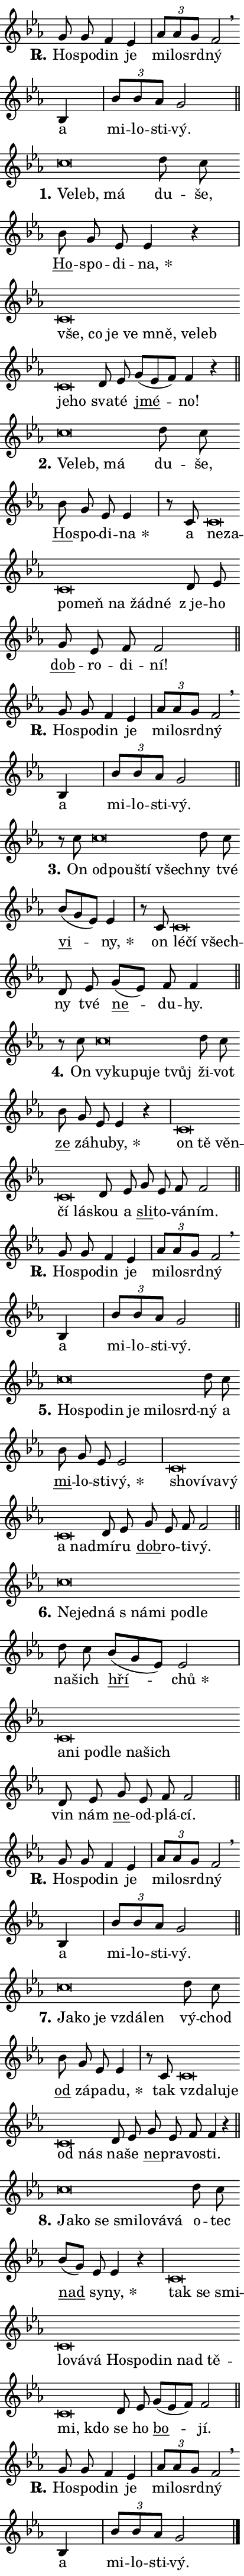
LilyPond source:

\version "2.24.0"
\header { tagline = "" }
\paper {
  indent = 0\cm
  top-margin = 0\cm
  right-margin = 0.13\cm % to fit lyric hyphens
  bottom-margin = 0\cm
  left-margin = 0\cm
  paper-width = 7\cm
  page-breaking = #ly:one-page-breaking
  system-system-spacing.basic-distance = #11
  score-system-spacing.basic-distance = #11
  ragged-last = ##f
}


%% Author: Thomas Morley
%% https://lists.gnu.org/archive/html/lilypond-user/2020-05/msg00002.html
#(define (line-position grob)
"Returns position of @var[grob} in current system:
   @code{'start}, if at first time-step
   @code{'end}, if at last time-step
   @code{'middle} otherwise
"
  (let* ((col (ly:item-get-column grob))
         (ln (ly:grob-object col 'left-neighbor))
         (rn (ly:grob-object col 'right-neighbor))
         (col-to-check-left (if (ly:grob? ln) ln col))
         (col-to-check-right (if (ly:grob? rn) rn col))
         (break-dir-left
           (and
             (ly:grob-property col-to-check-left 'non-musical #f)
             (ly:item-break-dir col-to-check-left)))
         (break-dir-right
           (and
             (ly:grob-property col-to-check-right 'non-musical #f)
             (ly:item-break-dir col-to-check-right))))
        (cond ((eqv? 1 break-dir-left) 'start)
              ((eqv? -1 break-dir-right) 'end)
              (else 'middle))))

#(define (tranparent-at-line-position vctor)
  (lambda (grob)
  "Relying on @code{line-position} select the relevant enry from @var{vctor}.
Used to determine transparency,"
    (case (line-position grob)
      ((end) (not (vector-ref vctor 0)))
      ((middle) (not (vector-ref vctor 1)))
      ((start) (not (vector-ref vctor 2))))))

noteHeadBreakVisibility =
#(define-music-function (break-visibility)(vector?)
"Makes @code{NoteHead}s transparent relying on @var{break-visibility}"
#{
  \override NoteHead.transparent =
    #(tranparent-at-line-position break-visibility)
#})

#(define delete-ledgers-for-transparent-note-heads
  (lambda (grob)
    "Reads whether a @code{NoteHead} is transparent.
If so this @code{NoteHead} is removed from @code{'note-heads} from
@var{grob}, which is supposed to be @code{LedgerLineSpanner}.
As a result ledgers are not printed for this @code{NoteHead}"
    (let* ((nhds-array (ly:grob-object grob 'note-heads))
           (nhds-list
             (if (ly:grob-array? nhds-array)
                 (ly:grob-array->list nhds-array)
                 '()))
           ;; Relies on the transparent-property being done before
           ;; Staff.LedgerLineSpanner.after-line-breaking is executed.
           ;; This is fragile ...
           (to-keep
             (remove
               (lambda (nhd)
                 (ly:grob-property nhd 'transparent #f))
               nhds-list)))
      ;; TODO find a better method to iterate over grob-arrays, similiar
      ;; to filter/remove etc for lists
      ;; For now rebuilt from scratch
      (set! (ly:grob-object grob 'note-heads)  '())
      (for-each
        (lambda (nhd)
          (ly:pointer-group-interface::add-grob grob 'note-heads nhd))
        to-keep))))

squashNotes = {
  \override NoteHead.X-extent = #'(-0.2 . 0.2)
  \override NoteHead.Y-extent = #'(-0.75 . 0)
  \override NoteHead.stencil =
    #(lambda (grob)
       (let ((pos (ly:grob-property grob 'staff-position)))
         (begin
           (if (< pos -7) (display "ERROR: Lower brevis then expected\n") (display "OK: Expected brevis position\n"))
           (if (<= pos -6) ly:text-interface::print ly:note-head::print))))
}
unSquashNotes = {
  \revert NoteHead.X-extent
  \revert NoteHead.Y-extent
  \revert NoteHead.stencil
}

hideNotes = \noteHeadBreakVisibility #begin-of-line-visible
unHideNotes = \noteHeadBreakVisibility #all-visible

% work-around for resetting accidentals
% https://lilypond.org/doc/v2.23/Documentation/notation/displaying-rhythms#unmetered-music
cadenzaMeasure = {
  \cadenzaOff
  \partial 1024 s1024
  \cadenzaOn
}

#(define-markup-command (accent layout props text) (markup?)
  "Underline accented syllable"
  (interpret-markup layout props
    #{\markup \override #'(offset . 4.3) \underline { #text }#}))

responsum = \markup \concat {
  "R" \hspace #-1.05 \path #0.1 #'((moveto 0 0.07) (lineto 0.9 0.8)) \hspace #0.05 "."
}

spaceSize = #0.6828661417322834 % exact space size for TeX Gyre Schola

\layout {
  \context {
    \Staff
    \remove "Time_signature_engraver"
    \override LedgerLineSpanner.after-line-breaking = #delete-ledgers-for-transparent-note-heads
  }
  \context {
    \Lyrics {
      \override LyricSpace.minimum-distance = \spaceSize
      \override LyricText.font-name = #"TeX Gyre Schola"
      \override LyricText.font-size = 1
      \override StanzaNumber.font-name = #"TeX Gyre Schola Bold"
      \override StanzaNumber.font-size = 1
    }
  }
  \context {
    \Score 
    \override NoteHead.text =
      #(lambda (grob) 
        (let ((pos (ly:grob-property grob 'staff-position)))
          #{\markup {
            \combine
              \halign #-0.55 \raise #(if (= pos -6) 0 0.5) \override #'(thickness . 2) \draw-line #'(3.2 . 0)
              \musicglyph "noteheads.sM1"
          }#}))
  }
}

% magnetic-lyrics.ily
%
%   written by
%     Jean Abou Samra <jean@abou-samra.fr>
%     Werner Lemberg <wl@gnu.org>
%
%   adapted by
%     Jiri Hon <jiri.hon@gmail.com>
%
% Version 2022-Apr-15

% https://www.mail-archive.com/lilypond-user@gnu.org/msg149350.html

#(define (Left_hyphen_pointer_engraver context)
   "Collect syllable-hyphen-syllable occurrences in lyrics and store
them in properties.  This engraver only looks to the left.  For
example, if the lyrics input is @code{foo -- bar}, it does the
following.

@itemize @bullet
@item
Set the @code{text} property of the @code{LyricHyphen} grob between
@q{foo} and @q{bar} to @code{foo}.

@item
Set the @code{left-hyphen} property of the @code{LyricText} grob with
text @q{foo} to the @code{LyricHyphen} grob between @q{foo} and
@q{bar}.
@end itemize

Use this auxiliary engraver in combination with the
@code{lyric-@/text::@/apply-@/magnetic-@/offset!} hook."
   (let ((hyphen #f)
         (text #f))
     (make-engraver
      (acknowledgers
       ((lyric-syllable-interface engraver grob source-engraver)
        (set! text grob)))
      (end-acknowledgers
       ((lyric-hyphen-interface engraver grob source-engraver)
        ;(when (not (grob::has-interface grob 'lyric-space-interface))
          (set! hyphen grob)));)
      ((stop-translation-timestep engraver)
       (when (and text hyphen)
         (ly:grob-set-object! text 'left-hyphen hyphen))
       (set! text #f)
       (set! hyphen #f)))))

#(define (lyric-text::apply-magnetic-offset! grob)
   "If the space between two syllables is less than the value in
property @code{LyricText@/.details@/.squash-threshold}, move the right
syllable to the left so that it gets concatenated with the left
syllable.

Use this function as a hook for
@code{LyricText@/.after-@/line-@/breaking} if the
@code{Left_@/hyphen_@/pointer_@/engraver} is active."
   (let ((hyphen (ly:grob-object grob 'left-hyphen #f)))
     (when hyphen
       (let ((left-text (ly:spanner-bound hyphen LEFT)))
         (when (grob::has-interface left-text 'lyric-syllable-interface)
           (let* ((common (ly:grob-common-refpoint grob left-text X))
                  (this-x-ext (ly:grob-extent grob common X))
                  (left-x-ext
                   (begin
                     ;; Trigger magnetism for left-text.
                     (ly:grob-property left-text 'after-line-breaking)
                     (ly:grob-extent left-text common X)))
                  ;; `delta` is the gap width between two syllables.
                  (delta (- (interval-start this-x-ext)
                            (interval-end left-x-ext)))
                  (details (ly:grob-property grob 'details))
                  (threshold (assoc-get 'squash-threshold details 0.2)))
             (when (< delta threshold)
               (let* (;; We have to manipulate the input text so that
                      ;; ligatures crossing syllable boundaries are not
                      ;; disabled.  For languages based on the Latin
                      ;; script this is essentially a beautification.
                      ;; However, for non-Western scripts it can be a
                      ;; necessity.
                      (lt (ly:grob-property left-text 'text))
                      (rt (ly:grob-property grob 'text))
                      (is-space (grob::has-interface hyphen 'lyric-space-interface))
                      (space (if is-space " " ""))
                      (extra-delta (if is-space spaceSize 0))
                      ;; Append new syllable.
                      (ltrt-space (if (and (string? lt) (string? rt))
                                (string-append lt space rt)
                                (make-concat-markup (list lt space rt))))
                      ;; Right-align `ltrt` to the right side.
                      (ltrt-space-markup (grob-interpret-markup
                               grob
                               (make-translate-markup
                                (cons (interval-length this-x-ext) 0)
                                (make-right-align-markup ltrt-space)))))
                 (begin
                   ;; Don't print `left-text`.
                   (ly:grob-set-property! left-text 'stencil #f)
                   ;; Set text and stencil (which holds all collected
                   ;; syllables so far) and shift it to the left.
                   (ly:grob-set-property! grob 'text ltrt-space)
                   (ly:grob-set-property! grob 'stencil ltrt-space-markup)
                   (ly:grob-translate-axis! grob (- (- delta extra-delta)) X))))))))))


#(define (lyric-hyphen::displace-bounds-first grob)
   ;; Make very sure this callback isn't triggered too early.
   (let ((left (ly:spanner-bound grob LEFT))
         (right (ly:spanner-bound grob RIGHT)))
     (ly:grob-property left 'after-line-breaking)
     (ly:grob-property right 'after-line-breaking)
     (ly:lyric-hyphen::print grob)))

squashThreshold = #0.4

\layout {
  \context {
    \Lyrics
    \consists #Left_hyphen_pointer_engraver
    \override LyricText.after-line-breaking =
      #lyric-text::apply-magnetic-offset!
    \override LyricHyphen.stencil = #lyric-hyphen::displace-bounds-first
    \override LyricText.details.squash-threshold = \squashThreshold
    \override LyricHyphen.minimum-distance = 0
    \override LyricHyphen.minimum-length = \squashThreshold
  }
}

squashText = \override LyricText.details.squash-threshold = 9999
unSquashText = \override LyricText.details.squash-threshold = \squashThreshold

leftText = \override LyricText.self-alignment-X = #LEFT
unLeftText = \revert LyricText.self-alignment-X

starOffset = #(lambda (grob) 
                (let ((x_offset (ly:self-alignment-interface::aligned-on-x-parent grob)))
                  (if (= x_offset 0) 0 (+ x_offset 1.2))))

star = #(define-music-function (syllable)(string?)
"Append star separator at the end of a syllable"
#{
  \once \override LyricText.X-offset = #starOffset
  \lyricmode { \markup {
    #syllable
    \override #'((font-name . "TeX Gyre Schola Bold")) \hspace #0.2 \lower #0.65 \larger "*"
  } }
#})

starAccent = #(define-music-function (syllable)(string?)
"Append star separator at the end of a syllable and make accent"
#{
  \once \override LyricText.X-offset = #starOffset
  \lyricmode { \markup {
    \accent #syllable
    \override #'((font-name . "TeX Gyre Schola Bold")) \hspace #0.2 \lower #0.65 \larger "*"
  } }
#})

breath = #(define-music-function (syllable)(string?)
"Append breathing indicator at the end of a syllable"
#{
  \lyricmode { \markup { #syllable "+" } }
#})

optionalBreath = #(define-music-function (syllable)(string?)
"Append optional breathing indicator at the end of a syllable"
#{
  \lyricmode { \markup { #syllable "(+)" } }
#})


\score {
    <<
        \new Voice = "melody" { \cadenzaOn \key es \major \relative { g'8 g f4 es \cadenzaMeasure \bar "|" \tuplet 3/2 { as8[ as g] } f2 \breathe \bar "" bes,4 \cadenzaMeasure \bar "|" \tuplet 3/2 { bes'8[ bes as] } g2 \cadenzaMeasure \bar "||" \break } }
        \new Lyrics \lyricsto "melody" { \lyricmode { \set stanza = \responsum
Ho -- spo -- din je mi -- lo -- srd -- ný a mi -- lo -- sti -- vý. } }
    >>
    \layout {}
}

\score {
    <<
        \new Voice = "melody" { \cadenzaOn \key es \major \relative { \squashNotes c''\breve*1/16 \hideNotes \breve*1/16 \breve*1/16 \bar "" \unHideNotes \unSquashNotes d8 c \bar "" bes g es es4 r \cadenzaMeasure \bar "|" \squashNotes c\breve*1/16 \hideNotes \breve*1/16 \bar "" \breve*1/16 \bar "" \breve*1/16 \bar "" \breve*1/16 \bar "" \breve*1/16 \bar "" \breve*1/16 \bar "" \breve*1/16 \breve*1/16 \bar "" \unHideNotes \unSquashNotes d8 es \bar "" g[( es f)] f4 r \cadenzaMeasure \bar "||" \break } }
        \new Lyrics \lyricsto "melody" { \lyricmode { \set stanza = "1."
\leftText Ve -- \squashText leb, má \unLeftText \unSquashText du -- še, \markup \accent Ho -- spo -- di -- \star na, \leftText vše, \squashText co je ve mně, ve -- leb je -- ho \unLeftText \unSquashText sva -- té \markup \accent jmé -- no! } }
    >>
    \layout {}
}

\score {
    <<
        \new Voice = "melody" { \cadenzaOn \key es \major \relative { \squashNotes c''\breve*1/16 \hideNotes \breve*1/16 \breve*1/16 \bar "" \unHideNotes \unSquashNotes d8 c \bar "" bes g es es4 \cadenzaMeasure \bar "|" r8 c \squashNotes c\breve*1/16 \hideNotes \breve*1/16 \bar "" \breve*1/16 \bar "" \breve*1/16 \bar "" \breve*1/16 \bar "" \breve*1/16 \breve*1/16 \bar "" \unHideNotes \unSquashNotes d8 es \bar "" g es f f2 \cadenzaMeasure \bar "||" \break } }
        \new Lyrics \lyricsto "melody" { \lyricmode { \set stanza = "2."
\leftText Ve -- \squashText leb, má \unLeftText \unSquashText du -- še, \markup \accent Ho -- spo -- di -- \star na a \leftText ne -- \squashText za -- po -- meň na žád -- né \unLeftText \unSquashText "z je" -- ho \markup \accent dob -- ro -- di -- ní! } }
    >>
    \layout {}
}

\score {
    <<
        \new Voice = "melody" { \cadenzaOn \key es \major \relative { g'8 g f4 es \cadenzaMeasure \bar "|" \tuplet 3/2 { as8[ as g] } f2 \breathe \bar "" bes,4 \cadenzaMeasure \bar "|" \tuplet 3/2 { bes'8[ bes as] } g2 \cadenzaMeasure \bar "||" \break } }
        \new Lyrics \lyricsto "melody" { \lyricmode { \set stanza = \responsum
Ho -- spo -- din je mi -- lo -- srd -- ný a mi -- lo -- sti -- vý. } }
    >>
    \layout {}
}

\score {
    <<
        \new Voice = "melody" { \cadenzaOn \key es \major \relative { r8 c''8 \squashNotes c\breve*1/16 \hideNotes \breve*1/16 \bar "" \breve*1/16 \breve*1/16 \bar "" \unHideNotes \unSquashNotes d8 c \bar "" bes[( g es)] es4 \cadenzaMeasure \bar "|" r8 c \squashNotes c\breve*1/16 \hideNotes \breve*1/16 \breve*1/16 \bar "" \unHideNotes \unSquashNotes d8 es \bar "" g[( es)] f f4 \cadenzaMeasure \bar "||" \break } }
        \new Lyrics \lyricsto "melody" { \lyricmode { \set stanza = "3."
On \leftText od -- \squashText pou -- ští všech -- \unLeftText \unSquashText ny tvé \markup \accent vi -- \star ny, on \leftText lé -- \squashText čí všech -- \unLeftText \unSquashText ny tvé \markup \accent ne -- du -- hy. } }
    >>
    \layout {}
}

\score {
    <<
        \new Voice = "melody" { \cadenzaOn \key es \major \relative { r8 c''8 \squashNotes c\breve*1/16 \hideNotes \breve*1/16 \bar "" \breve*1/16 \bar "" \breve*1/16 \breve*1/16 \bar "" \unHideNotes \unSquashNotes d8 c \bar "" bes g es es4 r \cadenzaMeasure \bar "|" \squashNotes c\breve*1/16 \hideNotes \breve*1/16 \bar "" \breve*1/16 \bar "" \breve*1/16 \breve*1/16 \bar "" \unHideNotes \unSquashNotes d8 es \bar "" g es f f2 \cadenzaMeasure \bar "||" \break } }
        \new Lyrics \lyricsto "melody" { \lyricmode { \set stanza = "4."
On \leftText vy -- \squashText ku -- pu -- je tvůj \unLeftText \unSquashText ži -- vot \markup \accent ze zá -- hu -- \star by, \leftText on \squashText tě věn -- čí lá -- \unLeftText \unSquashText skou a \markup \accent sli -- to -- vá -- ním. } }
    >>
    \layout {}
}

\score {
    <<
        \new Voice = "melody" { \cadenzaOn \key es \major \relative { g'8 g f4 es \cadenzaMeasure \bar "|" \tuplet 3/2 { as8[ as g] } f2 \breathe \bar "" bes,4 \cadenzaMeasure \bar "|" \tuplet 3/2 { bes'8[ bes as] } g2 \cadenzaMeasure \bar "||" \break } }
        \new Lyrics \lyricsto "melody" { \lyricmode { \set stanza = \responsum
Ho -- spo -- din je mi -- lo -- srd -- ný a mi -- lo -- sti -- vý. } }
    >>
    \layout {}
}

\score {
    <<
        \new Voice = "melody" { \cadenzaOn \key es \major \relative { \squashNotes c''\breve*1/16 \hideNotes \breve*1/16 \bar "" \breve*1/16 \bar "" \breve*1/16 \bar "" \breve*1/16 \bar "" \breve*1/16 \breve*1/16 \bar "" \unHideNotes \unSquashNotes d8 c \bar "" bes g es es2 \cadenzaMeasure \bar "|" \squashNotes c\breve*1/16 \hideNotes \breve*1/16 \bar "" \breve*1/16 \bar "" \breve*1/16 \bar "" \breve*1/16 \breve*1/16 \bar "" \unHideNotes \unSquashNotes d8 es \bar "" g es f f2 \cadenzaMeasure \bar "||" \break } }
        \new Lyrics \lyricsto "melody" { \lyricmode { \set stanza = "5."
\leftText Ho -- \squashText spo -- din je mi -- lo -- srd -- \unLeftText \unSquashText ný a \markup \accent mi -- lo -- sti -- \star vý, \leftText sho -- \squashText ví -- va -- vý a nad -- \unLeftText \unSquashText mí -- ru \markup \accent dob -- ro -- ti -- vý. } }
    >>
    \layout {}
}

\score {
    <<
        \new Voice = "melody" { \cadenzaOn \key es \major \relative { \squashNotes c''\breve*1/16 \hideNotes \breve*1/16 \bar "" \breve*1/16 \bar "" \breve*1/16 \bar "" \breve*1/16 \bar "" \breve*1/16 \breve*1/16 \bar "" \unHideNotes \unSquashNotes d8 c \bar "" bes[( g es)] es2 \cadenzaMeasure \bar "|" \squashNotes c\breve*1/16 \hideNotes \breve*1/16 \bar "" \breve*1/16 \bar "" \breve*1/16 \bar "" \breve*1/16 \breve*1/16 \bar "" \unHideNotes \unSquashNotes d8 es \bar "" g es f f2 \cadenzaMeasure \bar "||" \break } }
        \new Lyrics \lyricsto "melody" { \lyricmode { \set stanza = "6."
\leftText Ne -- \squashText jed -- ná "s ná" -- mi po -- dle \unLeftText \unSquashText na -- šich \markup \accent hří -- \star chů \leftText a -- \squashText ni po -- dle na -- šich \unLeftText \unSquashText vin nám \markup \accent ne -- od -- plá -- cí. } }
    >>
    \layout {}
}

\score {
    <<
        \new Voice = "melody" { \cadenzaOn \key es \major \relative { g'8 g f4 es \cadenzaMeasure \bar "|" \tuplet 3/2 { as8[ as g] } f2 \breathe \bar "" bes,4 \cadenzaMeasure \bar "|" \tuplet 3/2 { bes'8[ bes as] } g2 \cadenzaMeasure \bar "||" \break } }
        \new Lyrics \lyricsto "melody" { \lyricmode { \set stanza = \responsum
Ho -- spo -- din je mi -- lo -- srd -- ný a mi -- lo -- sti -- vý. } }
    >>
    \layout {}
}

\score {
    <<
        \new Voice = "melody" { \cadenzaOn \key es \major \relative { \squashNotes c''\breve*1/16 \hideNotes \breve*1/16 \bar "" \breve*1/16 \bar "" \breve*1/16 \breve*1/16 \bar "" \unHideNotes \unSquashNotes d8 c \bar "" bes g es es4 \cadenzaMeasure \bar "|" r8 c8 \squashNotes c\breve*1/16 \hideNotes \breve*1/16 \bar "" \breve*1/16 \bar "" \breve*1/16 \breve*1/16 \bar "" \unHideNotes \unSquashNotes d8 es \bar "" g es f f4 r \cadenzaMeasure \bar "||" \break } }
        \new Lyrics \lyricsto "melody" { \lyricmode { \set stanza = "7."
\leftText Ja -- \squashText ko je vzdá -- len \unLeftText \unSquashText vý -- chod \markup \accent od zá -- pa -- \star du, tak \leftText vzda -- \squashText lu -- je od nás \unLeftText \unSquashText na -- še \markup \accent ne -- pra -- vo -- sti. } }
    >>
    \layout {}
}

\score {
    <<
        \new Voice = "melody" { \cadenzaOn \key es \major \relative { \squashNotes c''\breve*1/16 \hideNotes \breve*1/16 \bar "" \breve*1/16 \bar "" \breve*1/16 \bar "" \breve*1/16 \bar "" \breve*1/16 \breve*1/16 \bar "" \unHideNotes \unSquashNotes d8 c \bar "" bes[( g)] es es4 r \cadenzaMeasure \bar "|" \squashNotes c\breve*1/16 \hideNotes \breve*1/16 \bar "" \breve*1/16 \bar "" \breve*1/16 \bar "" \breve*1/16 \bar "" \breve*1/16 \bar "" \breve*1/16 \bar "" \breve*1/16 \bar "" \breve*1/16 \bar "" \breve*1/16 \bar "" \breve*1/16 \bar "" \breve*1/16 \breve*1/16 \bar "" \unHideNotes \unSquashNotes d8 es \bar "" g[( es f)] f2 \cadenzaMeasure \bar "||" \break } }
        \new Lyrics \lyricsto "melody" { \lyricmode { \set stanza = "8."
\leftText Ja -- \squashText ko se smi -- lo -- vá -- vá \unLeftText \unSquashText o -- tec \markup \accent nad sy -- \star ny, \leftText tak \squashText se smi -- lo -- vá -- vá Ho -- spo -- din nad tě -- mi, kdo \unLeftText \unSquashText se ho \markup \accent bo -- jí. } }
    >>
    \layout {}
}

\score {
    <<
        \new Voice = "melody" { \cadenzaOn \key es \major \relative { g'8 g f4 es \cadenzaMeasure \bar "|" \tuplet 3/2 { as8[ as g] } f2 \breathe \bar "" bes,4 \cadenzaMeasure \bar "|" \tuplet 3/2 { bes'8[ bes as] } g2 \cadenzaMeasure \bar "||" \break } \bar "|." }
        \new Lyrics \lyricsto "melody" { \lyricmode { \set stanza = \responsum
Ho -- spo -- din je mi -- lo -- srd -- ný a mi -- lo -- sti -- vý. } }
    >>
    \layout {}
}
